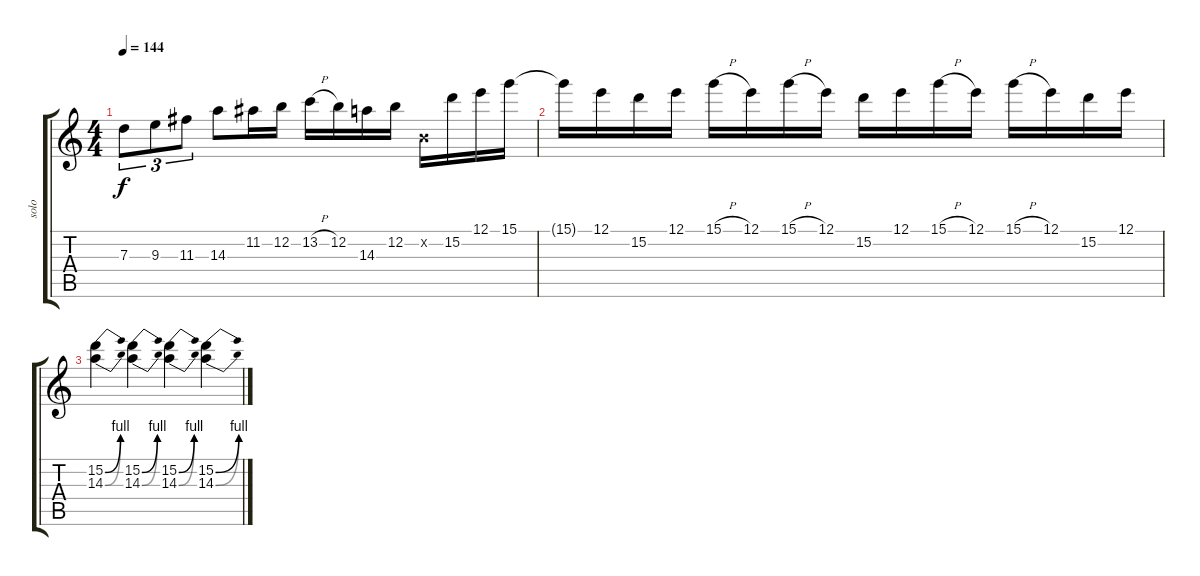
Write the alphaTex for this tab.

\track ("solo" "solo") {mute instrument overdrivenguitar}
\staff {score tabs}
\tuning (E4 B3 G3 D3 A2 E2) {hide}
\ts (4 4)
\tempo 144
\clef g2
\ks c
7.3.8{tu (3 2) dy f} 9.3.8{tu (3 2)} 11.3.8{tu (3 2)} 14.3.8 11.2.16 12.2.16 13.2{h}.16 12.2.16 14.3.16 12.2.16 0.2{x}.16 15.2.16 12.1.16 15.1.16 |
15.1{t}.16{volume 0} 12.1.16 15.2.16 12.1.16 15.1{h}.16 12.1.16 15.1{h}.16 12.1.16 15.2.16 12.1.16 15.1{h}.16 12.1.16 15.1{h}.16 12.1.16 15.2.16 12.1.16 |
(15.2{be (bend 0 0 60 4)} 14.3{be (bend 0 0 60 4)}).4 (15.2{be (bend 0 0 60 4)} 14.3{be (bend 0 0 60 4)}).4 (15.2{be (bend 0 0 60 4)} 14.3{be (bend 0 0 60 4)}).4 (15.2{be (bend 0 0 60 4)} 14.3{be (bend 0 0 60 4)}).4
